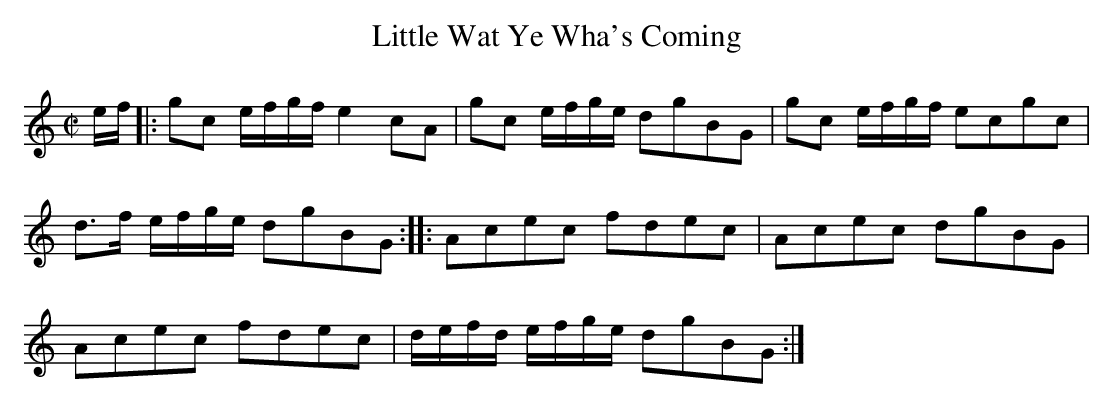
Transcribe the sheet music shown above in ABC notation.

X:1
T:Little Wat Ye Wha's Coming
M:C|
L:1/8
K:Gmix
e/f/|:gc e/f/g/f/ e2 cA|gc e/f/g/e/ dgBG|gc e/f/g/f/ ecgc|
d>f e/f/g/e/ dgBG::Acec fdec|Acec dgBG|
Acec fdec|d/e/f/d/ e/f/g/e/ dgBG:|]
